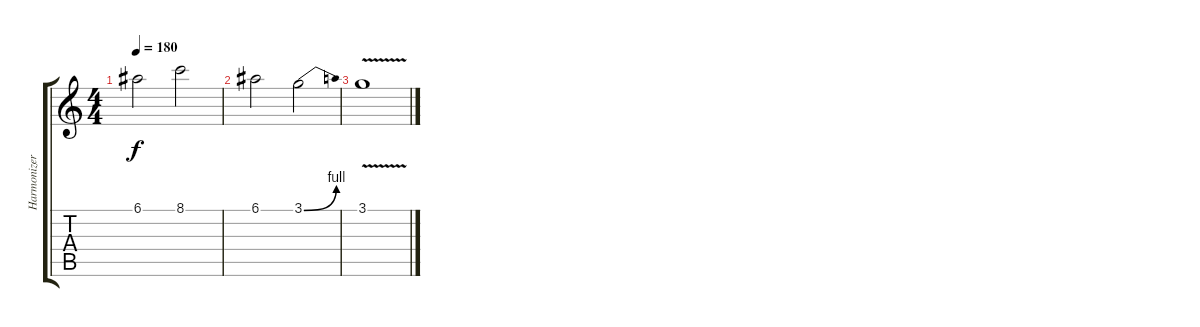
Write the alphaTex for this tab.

\track ("Harmonizer for LG" "Harmonizer") {instrument distortionguitar}
\staff {score tabs}
\tuning (E4 B3 G3 D3 A2 E2) {hide}
\ts (4 4)
\tempo 180
\clef g2
\ks c
6.1.2{dy f} 8.1.2 |
6.1.2 3.1{be (bend 0 0 60 4)}.2 |
3.1{v}.1
